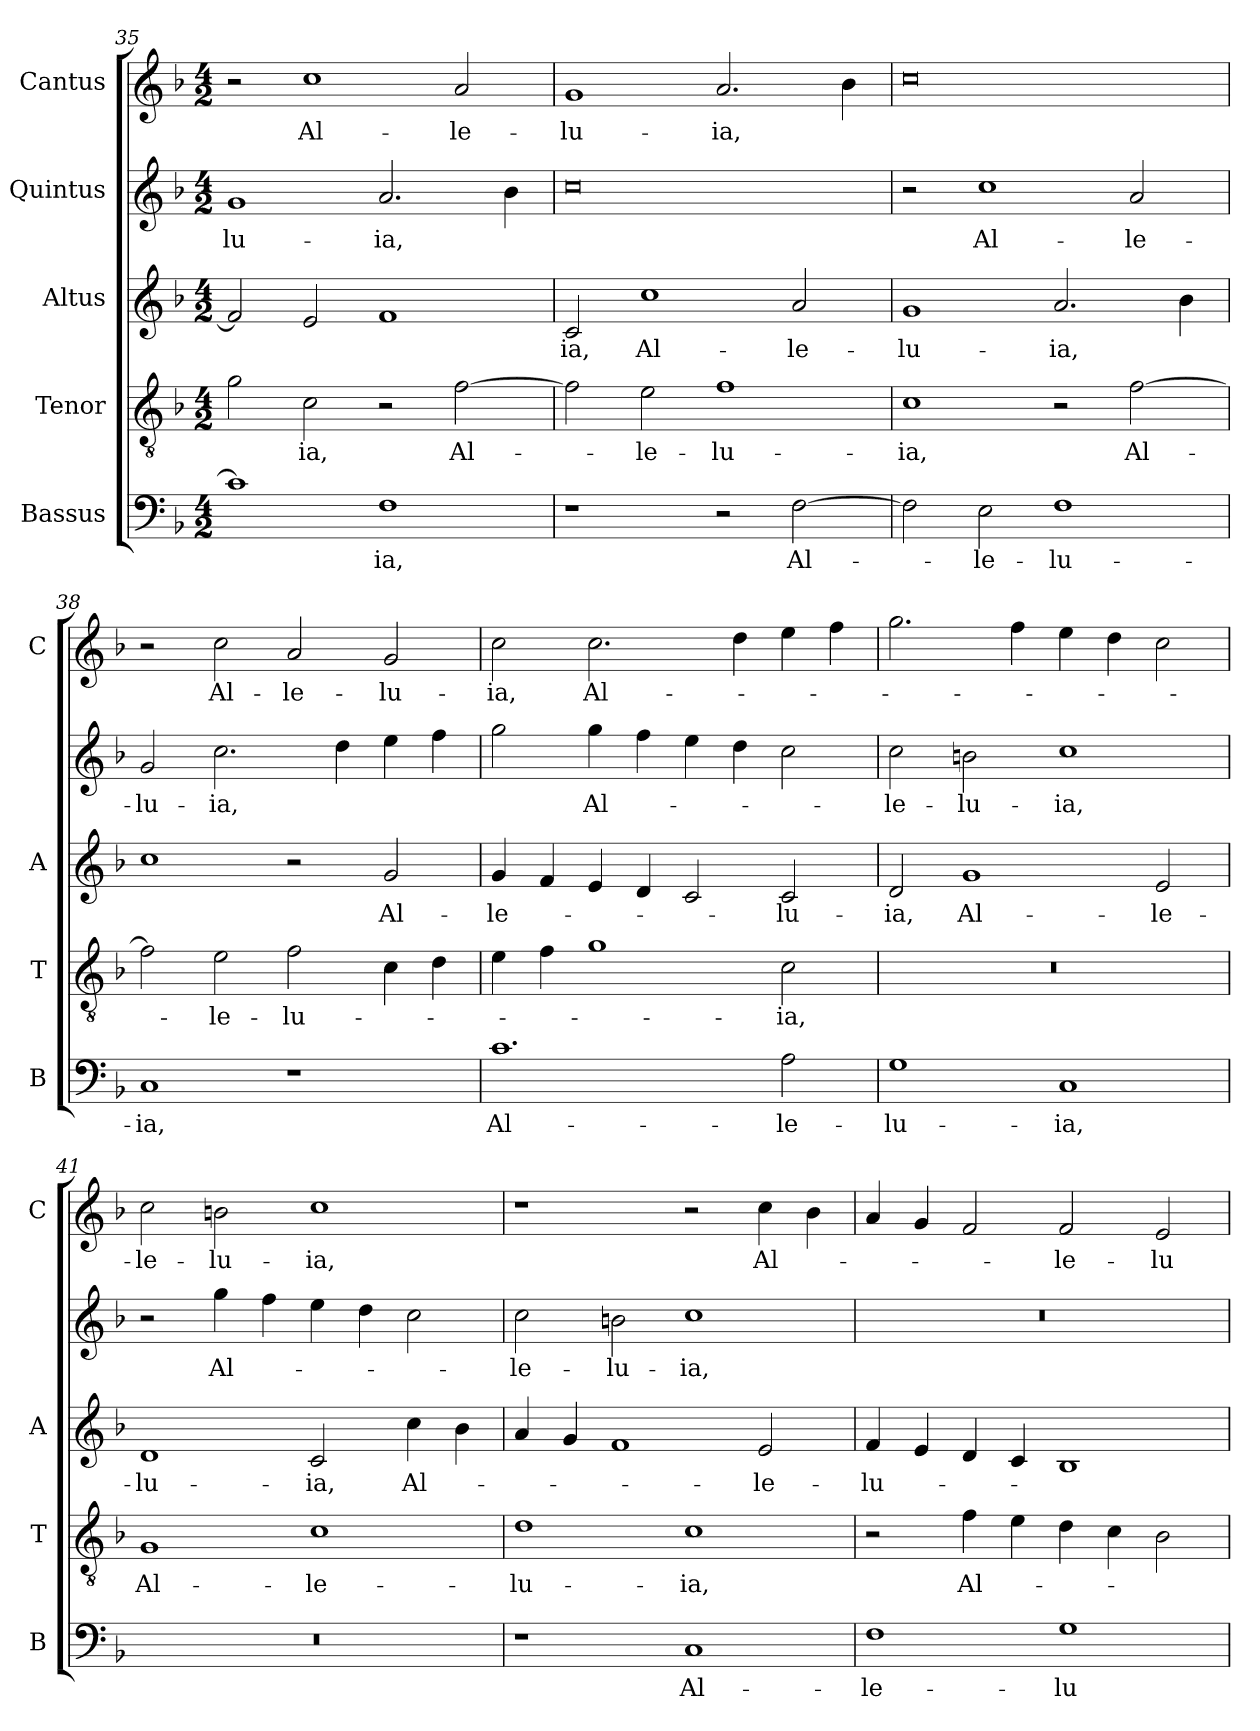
**kern	**text	**kern	**text	**kern	**text	**kern	**text	**kern	**text
*part5	*part5	*part4	*part4	*part3	*part3	*part2	*part2	*part1	*part1
*staff5	*staff5	*staff4	*staff4	*staff3	*staff3	*staff2	*staff2	*staff1	*staff1
*I"Bassus	*	*I"Tenor	*	*I"Altus	*	*I"Quintus	*	*I"Cantus	*
*I'B	*	*I'T	*	*I'A	*	*	*	*I'C	*
*clefF4	*	*clefGv2	*	*clefG2	*	*clefG2	*	*clefG2	*
*k[b-]	*	*k[b-]	*	*k[b-]	*	*k[b-]	*	*k[b-]	*
*F:	*	*F:	*	*F:	*	*F:	*	*F:	*
*M4/2	*	*M4/2	*	*M4/2	*	*M4/2	*	*M4/2	*
=35	=35	=35	=35	=35	=35	=35	=35	=35	=35
!	!	!	!	!	!	!	!LO:LY:b	!	!
1c]	.	2g\	.	2f/]	.	1g	-lu-	2r	.
!	!	!	!LO:LY:b	!	!	!	!	!	!LO:LY:b
.	.	2c\	-ia,	2e/	.	.	.	1cc	Al-
!	!LO:LY:b	!	!	!	!	!	!LO:LY:b	!	!
1F	-ia,	2r	.	1f	.	2.a/	-ia,	.	.
!	!	!	!LO:LY:b	!	!	!	!	!	!LO:LY:b
.	.	[2f\	Al-	.	.	.	.	2a/	-le-
.	.	.	.	.	.	4b-\	.	.	.
=36	=36	=36	=36	=36	=36	=36	=36	=36	=36
!	!	!	!	!	!LO:LY:b	!	!	!	!LO:LY:b
1r	.	2f\]	.	2c/	-ia,	0cc	.	1g	-lu-
!	!	!	!LO:LY:b	!	!LO:LY:b	!	!	!	!
.	.	2e\	-le-	1cc	Al-	.	.	.	.
!	!	!	!LO:LY:b	!	!	!	!	!	!LO:LY:b
2r	.	1f	-lu-	.	.	.	.	2.a/	-ia,
!	!LO:LY:b	!	!	!	!LO:LY:b	!	!	!	!
[2F\	Al-	.	.	2a/	-le-	.	.	.	.
.	.	.	.	.	.	.	.	4b-\	.
!!LO:PB:g=z
=37	=37	=37	=37	=37	=37	=37	=37	=37	=37
!	!	!	!LO:LY:b	!	!LO:LY:b	!	!	!	!
2F\]	.	1c	-ia,	1g	-lu-	2r	.	0cc	.
!	!LO:LY:b	!	!	!	!	!	!LO:LY:b	!	!
2E\	-le-	.	.	.	.	1cc	Al-	.	.
!	!LO:LY:b	!	!	!	!LO:LY:b	!	!	!	!
1F	-lu-	2r	.	2.a/	-ia,	.	.	.	.
!	!	!	!LO:LY:b	!	!	!	!LO:LY:b	!	!
.	.	[2f\	Al-	.	.	2a/	-le-	.	.
.	.	.	.	4b-\	.	.	.	.	.
=38	=38	=38	=38	=38	=38	=38	=38	=38	=38
!	!LO:LY:b	!	!	!	!	!	!LO:LY:b	!	!
1C	-ia,	2f\]	.	1cc	.	2g/	-lu-	2r	.
!	!	!	!LO:LY:b	!	!	!	!LO:LY:b	!	!LO:LY:b
.	.	2e\	-le-	.	.	2.cc\	-ia,	2cc\	Al-
!	!	!	!LO:LY:b	!	!	!	!	!	!LO:LY:b
1r	.	2f\	-lu-	2r	.	.	.	2a/	-le-
.	.	.	.	.	.	4dd\	.	.	.
!	!	!	!	!	!LO:LY:b	!	!	!	!LO:LY:b
.	.	4c\	.	2g/	Al-	4ee\	.	2g/	-lu-
.	.	4d\	.	.	.	4ff\	.	.	.
=39	=39	=39	=39	=39	=39	=39	=39	=39	=39
!	!LO:LY:b	!	!	!	!LO:LY:b	!	!	!	!LO:LY:b
1.c	Al-	4e\	.	4g/	-le-	2gg\	.	2cc\	-ia,
.	.	4f\	.	4f/	.	.	.	.	.
!	!	!	!	!	!	!	!LO:LY:b	!	!LO:LY:b
.	.	1g	.	4e/	.	4gg\	Al-	2.cc\	Al-
.	.	.	.	4d/	.	4ff\	.	.	.
.	.	.	.	2c/	.	4ee\	.	.	.
.	.	.	.	.	.	4dd\	.	4dd\	.
!	!LO:LY:b	!	!LO:LY:b	!	!LO:LY:b	!	!	!	!
2A\	-le-	2c\	-ia,	2c/	-lu-	2cc\	.	4ee\	.
.	.	.	.	.	.	.	.	4ff\	.
=40	=40	=40	=40	=40	=40	=40	=40	=40	=40
!	!LO:LY:b	!	!	!	!LO:LY:b	!	!LO:LY:b	!	!
1G	-lu-	0r	.	2d/	-ia,	2cc\	-le-	2.gg\	.
!	!	!	!	!	!LO:LY:b	!	!LO:LY:b	!	!
.	.	.	.	1g	Al-	2bn\	-lu-	.	.
.	.	.	.	.	.	.	.	4ff\	.
!	!LO:LY:b	!	!	!	!	!	!LO:LY:b	!	!
1C	-ia,	.	.	.	.	1cc	-ia,	4ee\	.
.	.	.	.	.	.	.	.	4dd\	.
!	!	!	!	!	!LO:LY:b	!	!	!	!
.	.	.	.	2e/	-le-	.	.	2cc\	.
=41	=41	=41	=41	=41	=41	=41	=41	=41	=41
!	!	!	!LO:LY:b	!	!LO:LY:b	!	!	!	!LO:LY:b
0r	.	1G	Al-	1d	-lu-	2r	.	2cc\	-le-
!	!	!	!	!	!	!	!LO:LY:b	!	!LO:LY:b
.	.	.	.	.	.	4gg\	Al-	2bn\	-lu-
.	.	.	.	.	.	4ff\	.	.	.
!	!	!	!LO:LY:b	!	!LO:LY:b	!	!	!	!LO:LY:b
.	.	1c	-le-	2c/	-ia,	4ee\	.	1cc	-ia,
.	.	.	.	.	.	4dd\	.	.	.
!	!	!	!	!	!LO:LY:b	!	!	!	!
.	.	.	.	4cc\	Al-	2cc\	.	.	.
.	.	.	.	4b-\	.	.	.	.	.
!!LO:LB:g=z
=42	=42	=42	=42	=42	=42	=42	=42	=42	=42
!	!	!	!LO:LY:b	!	!	!	!LO:LY:b	!	!
1r	.	1d	-lu-	4a/	.	2cc\	-le-	1r	.
.	.	.	.	4g/	.	.	.	.	.
!	!	!	!	!	!	!	!LO:LY:b	!	!
.	.	.	.	1f	.	2bn\	-lu-	.	.
!	!LO:LY:b	!	!LO:LY:b	!	!	!	!LO:LY:b	!	!
1C	Al-	1c	-ia,	.	.	1cc	-ia,	2r	.
!	!	!	!	!	!LO:LY:b	!	!	!	!LO:LY:b
.	.	.	.	2e/	-le-	.	.	4cc\	Al-
.	.	.	.	.	.	.	.	4b-\	.
=43	=43	=43	=43	=43	=43	=43	=43	=43	=43
!	!LO:LY:b	!	!	!	!LO:LY:b	!	!	!	!
1F	-le-	2r	.	4f/	-lu-	0r	.	4a/	.
.	.	.	.	4e/	.	.	.	4g/	.
!	!	!	!LO:LY:b	!	!	!	!	!	!
.	.	4f\	Al-	4d/	.	.	.	2f/	.
.	.	4e\	.	4c/	.	.	.	.	.
!	!LO:LY:b	!	!	!	!	!	!	!	!LO:LY:b
1G	-lu-	4d\	.	1B-	.	.	.	2f/	-le-
.	.	4c\	.	.	.	.	.	.	.
!	!	!	!	!	!	!	!	!	!LO:LY:b
.	.	2B-\	.	.	.	.	.	2e/	-lu-
=	=	=	=	=	=	=	=	=	=
*-	*-	*-	*-	*-	*-	*-	*-	*-	*-
